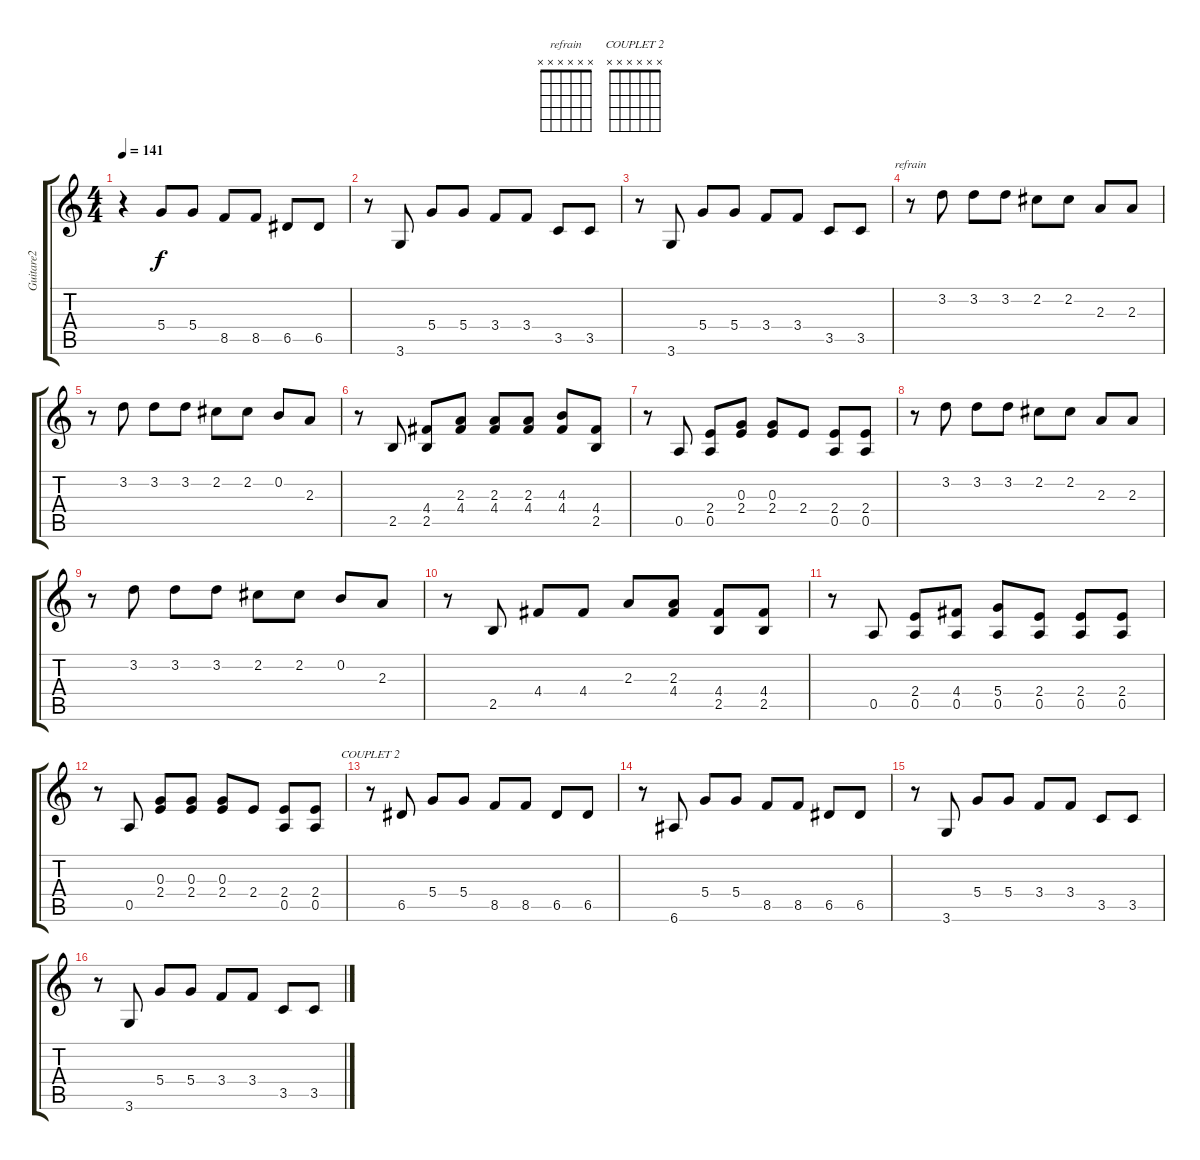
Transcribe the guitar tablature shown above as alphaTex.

\track ("Guitare2" "Guitare2") {instrument overdrivenguitar}
\staff {score tabs}
\tuning (E4 B3 G3 D3 A2 E2) {hide}
\chord ("refrain" x x x x x x) {firstfret 0}
\chord ("COUPLET 2" x x x x x x) {firstfret 0}
\ts (4 4)
\tempo 141
\clef g2
\ks c
r.4{dy f} 5.4.8 5.4.8 8.5.8 8.5.8 6.5.8 6.5.8 |
r.8 3.6.8 5.4.8 5.4.8 3.4.8 3.4.8 3.5.8 3.5.8 |
r.8 3.6.8 5.4.8 5.4.8 3.4.8 3.4.8 3.5.8 3.5.8 |
r.8{ch "refrain"} 3.2.8 3.2.8 3.2.8 2.2.8 2.2.8 2.3.8 2.3.8 |
r.8 3.2.8 3.2.8 3.2.8 2.2.8 2.2.8 0.2.8 2.3.8 |
r.8 2.5.8 (4.4 2.5).8 (2.3 4.4).8 (2.3 4.4).8 (2.3 4.4).8 (4.3 4.4).8 (4.4 2.5).8 |
r.8 0.5.8 (2.4 0.5).8 (0.3 2.4).8 (0.3 2.4).8 2.4.8 (2.4 0.5).8 (2.4 0.5).8 |
r.8 3.2.8 3.2.8 3.2.8 2.2.8 2.2.8 2.3.8 2.3.8 |
r.8 3.2.8 3.2.8 3.2.8 2.2.8 2.2.8 0.2.8 2.3.8 |
r.8 2.5.8 4.4.8 4.4.8 2.3.8 (2.3 4.4).8 (4.4 2.5).8 (4.4 2.5).8 |
r.8 0.5.8 (2.4 0.5).8 (4.4 0.5).8 (5.4 0.5).8 (2.4 0.5).8 (2.4 0.5).8 (2.4 0.5).8 |
r.8 0.5.8 (0.3 2.4).8 (0.3 2.4).8 (0.3 2.4).8 2.4.8 (2.4 0.5).8 (2.4 0.5).8 |
r.8{ch "COUPLET 2"} 6.5.8 5.4.8 5.4.8 8.5.8 8.5.8 6.5.8 6.5.8 |
r.8 6.6.8 5.4.8 5.4.8 8.5.8 8.5.8 6.5.8 6.5.8 |
r.8 3.6.8 5.4.8 5.4.8 3.4.8 3.4.8 3.5.8 3.5.8 |
r.8 3.6.8 5.4.8 5.4.8 3.4.8 3.4.8 3.5.8 3.5.8
